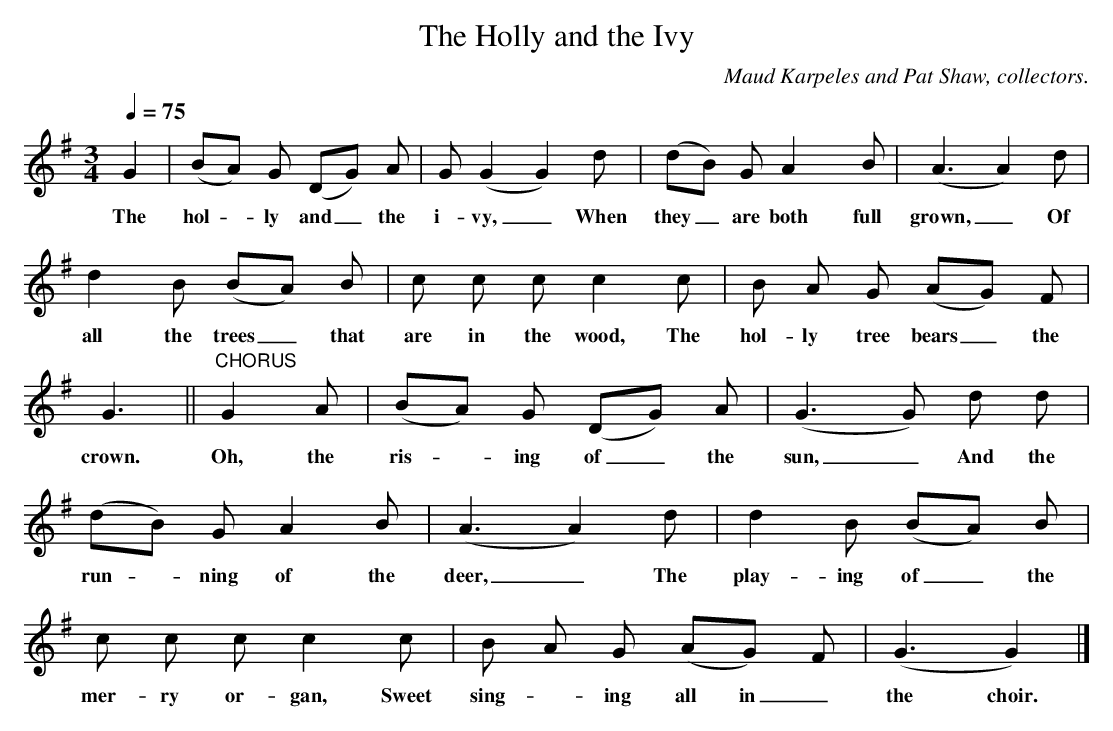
X:1
T:The Holly and the Ivy
C:Maud Karpeles and Pat Shaw, collectors.
M:3/4
L:1/4
Q:75
K:G
   G | (B/A/) G/ (D/G/) A/ | G/ (G G) d/ | (d/B/) G/ A y/  B/ | (A3/2 A) d/ |
w:The  hol -  ly and_   the  i- vy,_  When they_ are both full grown,_  Of
  d B/ (B/A/) B/ | c/ c/ c/ c c/ | B/ A/ G/ (A/G/) F/ |
w:all the trees_ that are in the wood, The hol- ly tree bears_ the
  G3/2 || "CHORUS" G A/ | (B/A/) G/ (D/G/) A/ | (G3/2 G/) d/ d/ |
w:crown. Oh, the ris - ing of_ the sun,_ And the
  (d/B/) G/ A B/ | (A3/2 A) d/ | d B/ (B/A/) B/ |
w:run - ning of the deer,_ The play- ing of_ the
  c/ c/ c/ c c/ | B/ A/ G/ (A/G/) F/ | (G3/2 G) |]
w:mer- ry or- gan, Sweet sing   - ing all in_ the choir._
